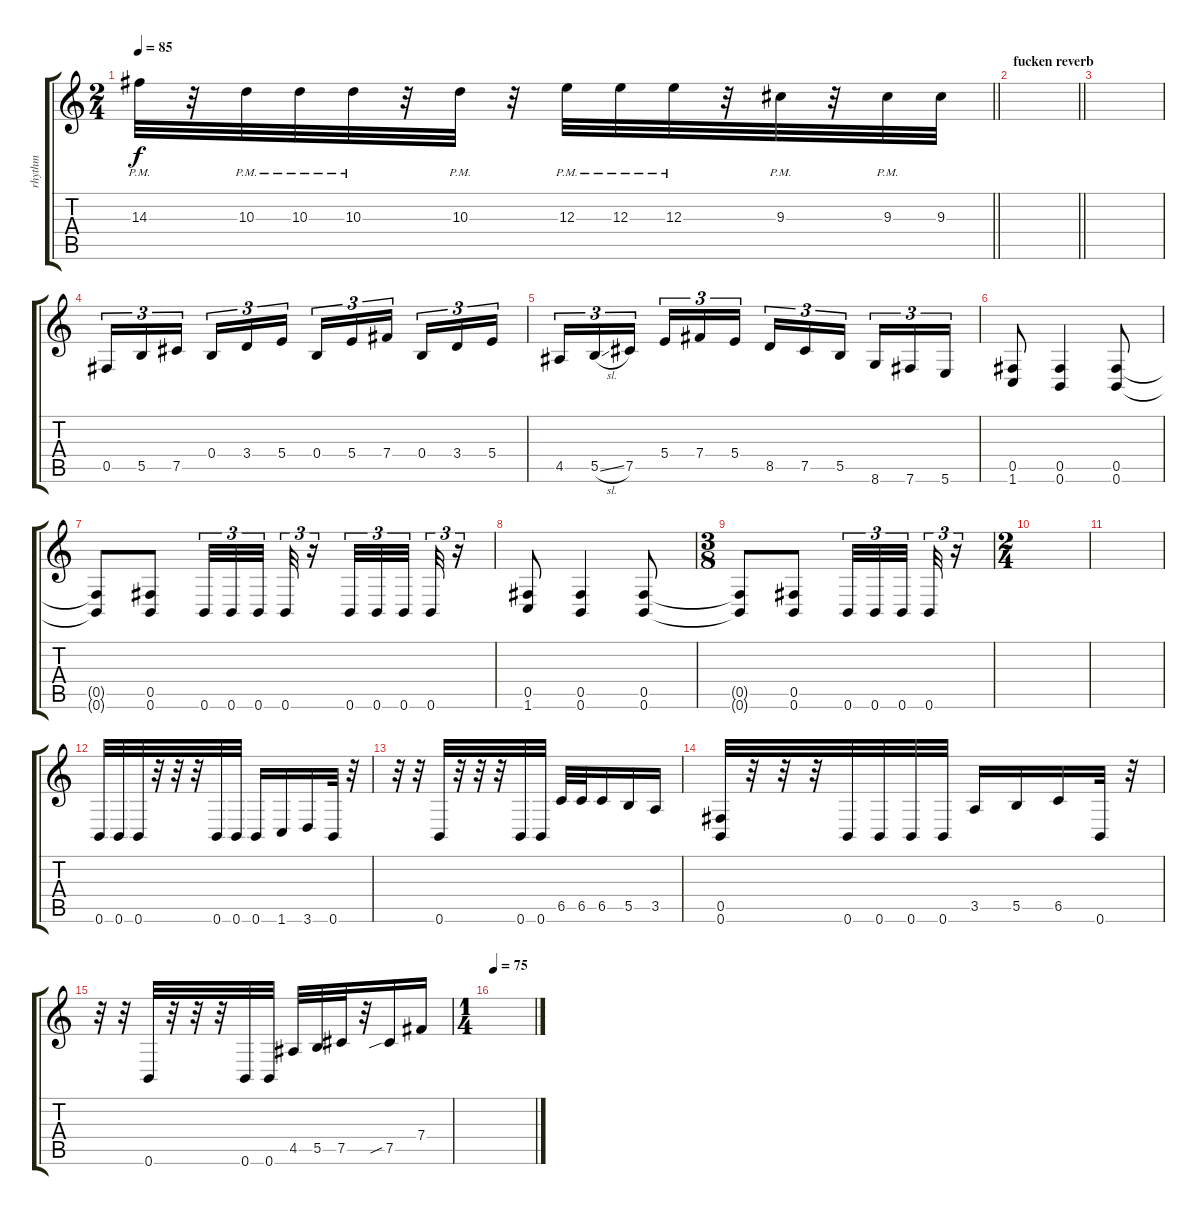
\track ("rhythm" "rhythm") {instrument distortionguitar}
\staff {score tabs}
\tuning (Db4 Ab3 E3 B2 Gb2 B1) {hide}
\ts (2 4)
\tempo 85
\clef g2
\barLineRight lightlight
\ks c
14.3{pm}.32{dy f} r.32 10.3{pm}.32 10.3{pm}.32 10.3{pm}.32 r.32 10.3{pm}.32 r.32 12.3{pm}.32 12.3{pm}.32 12.3{pm}.32 r.32 9.3{pm}.32 r.32 9.3{pm}.32 9.3.32 |
\section ("" "fucken reverb")
\barLineRight lightlight
|
|
0.5.16{tu (3 2)} 5.5.16{tu (3 2)} 7.5.16{tu (3 2) beam splitsecondary} 0.4.16{tu (3 2)} 3.4.16{tu (3 2)} 5.4.16{tu (3 2)} 0.4.16{tu (3 2)} 5.4.16{tu (3 2)} 7.4.16{tu (3 2) beam splitsecondary} 0.4.16{tu (3 2)} 3.4.16{tu (3 2)} 5.4.16{tu (3 2)} |
4.5.16{tu (3 2)} 5.5{sl}.16{tu (3 2)} 7.5.16{tu (3 2) beam splitsecondary} 5.4.16{tu (3 2)} 7.4.16{tu (3 2)} 5.4.16{tu (3 2)} 8.5.16{tu (3 2)} 7.5.16{tu (3 2)} 5.5.16{tu (3 2) beam splitsecondary} 8.6.16{tu (3 2)} 7.6.16{tu (3 2)} 5.6.16{tu (3 2)} |
(0.5 1.6).8 (0.5 0.6).4 (0.5 0.6).8 |
(0.5{t} 0.6{t}).8 (0.5 0.6).8 0.6.32{tu (3 2)} 0.6.32{tu (3 2)} 0.6.32{tu (3 2) beam splitsecondary} 0.6.32{tu (3 2)} r.16{tu (3 2)} 0.6.32{tu (3 2)} 0.6.32{tu (3 2)} 0.6.32{tu (3 2) beam splitsecondary} 0.6.32{tu (3 2)} r.16{tu (3 2)} |
(0.5 1.6).8 (0.5 0.6).4 (0.5 0.6).8 |
\ts (3 8)
(0.5{t} 0.6{t}).8 (0.5 0.6).8 0.6.32{tu (3 2)} 0.6.32{tu (3 2)} 0.6.32{tu (3 2) beam splitsecondary} 0.6.32{tu (3 2)} r.16{tu (3 2)} |
\ts (2 4)
|
|
0.6.32 0.6.32 0.6.32 r.32 r.32 r.32 0.6.32 0.6.32 0.6.16 1.6.16 3.6.16 0.6.32 r.32 |
r.32 r.32 0.6.32 r.32 r.32 r.32 0.6.32 0.6.32 6.5.32 6.5.32 6.5.16 5.5.16 3.5.16 |
(0.5 0.6).32 r.32 r.32 r.32 0.6.32 0.6.32 0.6.32 0.6.32 3.5.16 5.5.16 6.5.16 0.6.32 r.32 |
r.32 r.32 0.6.32 r.32 r.32 r.32 0.6.32 0.6.32 4.5.32 5.5.32 7.5.32 r.32 7.5{sib}.16 7.4.16 |
\ts (1 4)
\tempo 75
